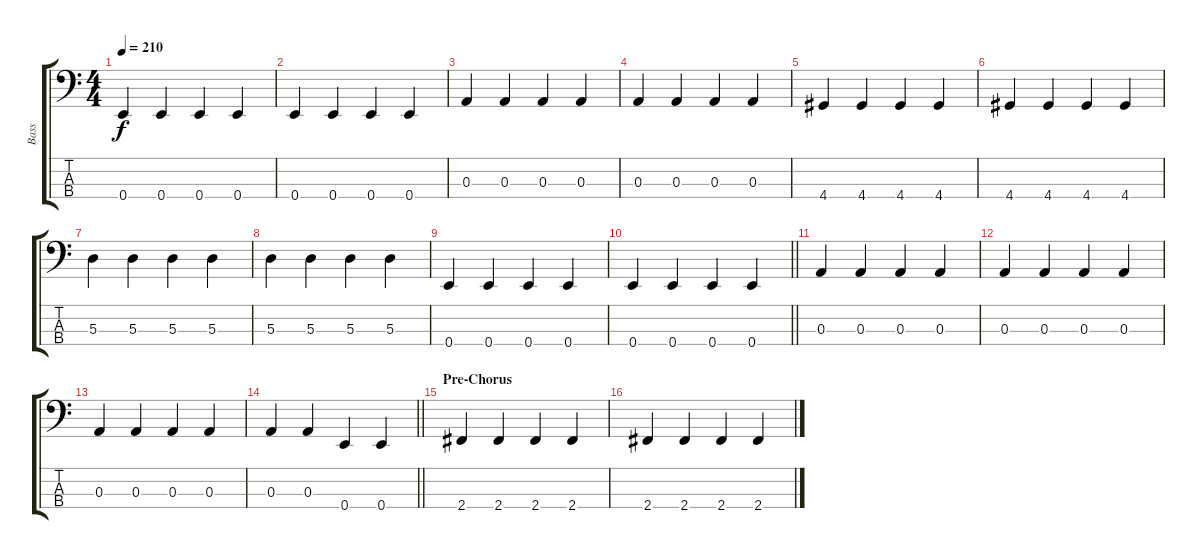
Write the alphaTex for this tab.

\track ("Bass" "Bass") {instrument electricbassfinger}
\staff {score tabs}
\tuning (G2 D2 A1 E1) {hide}
\ts (4 4)
\tempo 210
\clef f4
\ks c
0.4.4{dy f} 0.4.4 0.4.4 0.4.4 |
0.4.4 0.4.4 0.4.4 0.4.4 |
0.3.4 0.3.4 0.3.4 0.3.4 |
0.3.4 0.3.4 0.3.4 0.3.4 |
4.4.4 4.4.4 4.4.4 4.4.4 |
4.4.4 4.4.4 4.4.4 4.4.4 |
5.3.4 5.3.4 5.3.4 5.3.4 |
5.3.4 5.3.4 5.3.4 5.3.4 |
0.4.4 0.4.4 0.4.4 0.4.4 |
\barLineRight lightlight
0.4.4 0.4.4 0.4.4 0.4.4 |
0.3.4 0.3.4 0.3.4 0.3.4 |
0.3.4 0.3.4 0.3.4 0.3.4 |
0.3.4 0.3.4 0.3.4 0.3.4 |
\barLineRight lightlight
0.3.4 0.3.4 0.4.4 0.4.4 |
\section ("" "Pre-Chorus")
2.4.4 2.4.4 2.4.4 2.4.4 |
2.4.4 2.4.4 2.4.4 2.4.4
